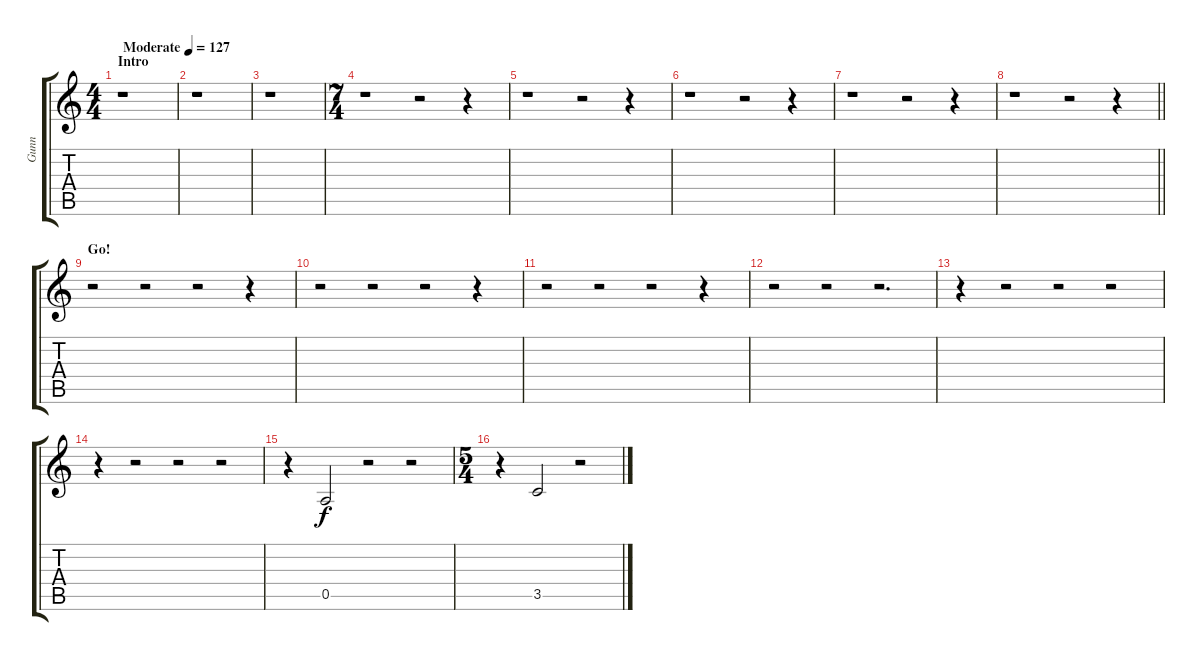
\track ("Gunn" "Gunn") {instrument electricbassfinger}
\staff {score tabs}
\tuning (E4 B3 G3 D3 A2 E2) {hide}
\ts (4 4)
\section ("" "Intro")
\tempo (127 "Moderate")
\clef g2
\ks c
r.1{dy f instrument electricbassfinger} |
r.1 |
r.1 |
\ts (7 4)
r.1 r.2 r.4 |
r.1 r.2 r.4 |
r.1 r.2 r.4 |
r.1 r.2 r.4 |
\barLineRight lightlight
r.1 r.2 r.4 |
\section ("" "Go!")
r.2 r.2 r.2 r.4 |
r.2 r.2 r.2 r.4 |
r.2 r.2 r.2 r.4 |
r.2 r.2 r.2{d} |
r.4 r.2 r.2 r.2 |
r.4 r.2 r.2 r.2 |
r.4 0.5.2 r.2 r.2 |
\ts (5 4)
r.4 3.5.2 r.2
